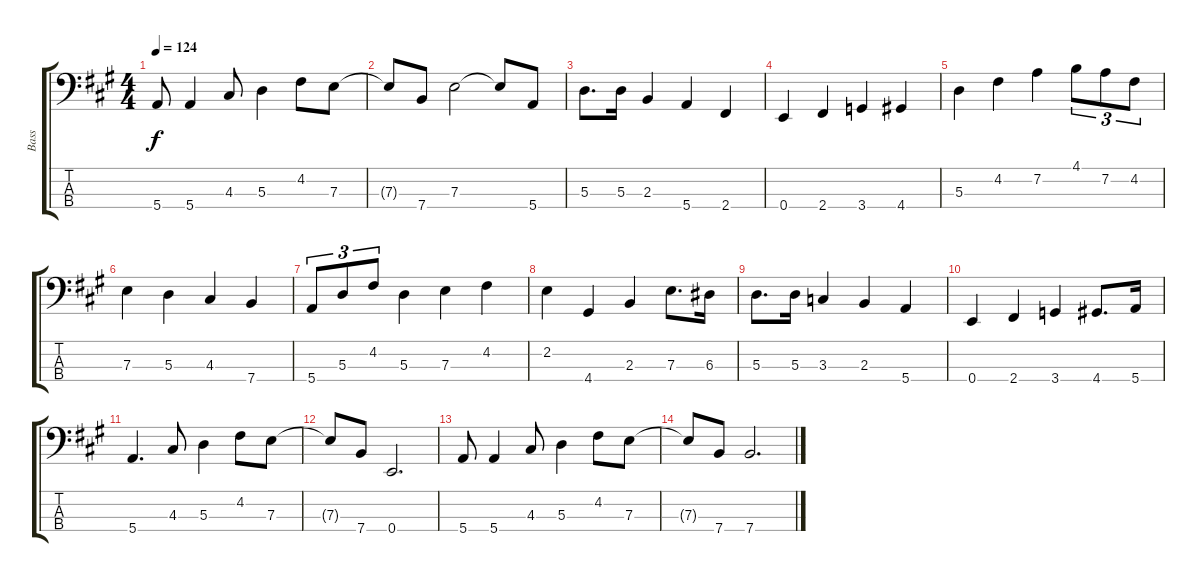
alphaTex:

\track ("Bass" "Bass") {instrument electricbassfinger}
\staff {score tabs}
\tuning (G2 D2 A1 E1) {hide}
\ts (4 4)
\tempo 124
\clef f4
\ks a
5.4.8{dy f} 5.4.4 4.3.8 5.3.4 4.2.8 7.3.8 |
7.3{t}.8 7.4.8 7.3.2 7.3{t}.8 5.4.8 |
5.3.8{d} 5.3.16 2.3.4 5.4.4 2.4.4 |
0.4.4 2.4.4 3.4.4 4.4.4 |
5.3.4 4.2.4 7.2.4 4.1.8{tu (3 2)} 7.2.8{tu (3 2)} 4.2.8{tu (3 2)} |
7.3.4 5.3.4 4.3.4 7.4.4 |
5.4.8{tu (3 2)} 5.3.8{tu (3 2)} 4.2.8{tu (3 2)} 5.3.4 7.3.4 4.2.4 |
2.2.4 4.4.4 2.3.4 7.3.8{d} 6.3.16 |
5.3.8{d} 5.3.16 3.3.4 2.3.4 5.4.4 |
0.4.4 2.4.4 3.4.4 4.4.8{d} 5.4.16 |
5.4.4{d} 4.3.8 5.3.4 4.2.8 7.3.8 |
7.3{t}.8 7.4.8 0.4.2{d} |
5.4.8 5.4.4 4.3.8 5.3.4 4.2.8 7.3.8 |
7.3{t}.8 7.4.8 7.4.2{d}
